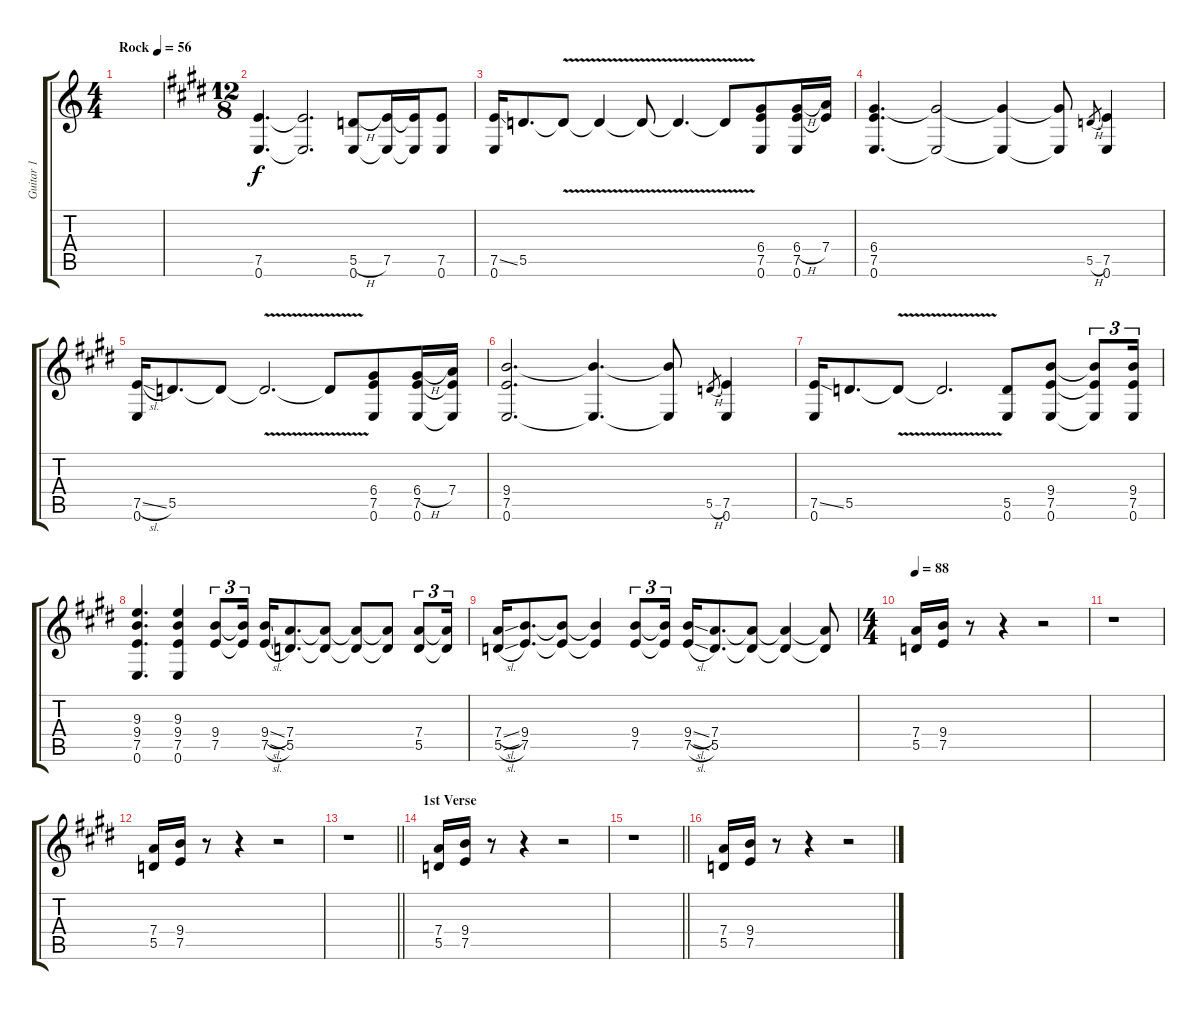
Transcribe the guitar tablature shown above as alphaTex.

\track ("Guitar 1" "Guitar 1") {instrument overdrivenguitar}
\staff {score tabs}
\tuning (E4 B3 G3 D3 A2 E2) {hide}
\ts (4 4)
\tempo (56 "Rock")
\clef g2
\ks c
|
\ts (12 8)
\ks e
(7.5 0.6).4{d} (7.5{t} 0.6{t}).2{d} (5.5{h} 0.6).8 (7.5 0.6{t}).16 (7.5{t} 0.6{t}).16 (7.5 0.6).8 |
(7.5{ss} 0.6).16 5.5.8{d} 5.5{v t}.8 5.5{v t}.4 5.5{v t}.8 5.5{v t}.4{d} 5.5{v t}.8{beam merge} (6.4 7.5 0.6).8{beam merge} (6.4{h} 7.5 0.6).16 (7.4 7.5{t}).16 |
(6.4 7.5 0.6).4{d} (6.4{t} 0.6{t}).2 (6.4{t} 0.6{t}).4 (6.4{t} 0.6{t}).8 5.5{h}.8{gr} (7.5 0.6).4 |
(7.5{sl} 0.6).16 5.5.8{d} 5.5{t}.8 5.5{v t}.2{d} 5.5{t}.8{beam merge} (6.4 7.5 0.6).8{beam merge} (6.4{h} 7.5 0.6).16 (7.4 7.5{t} 0.6{t}).16 |
(9.4 7.5 0.6).2{d} (9.4{t} 0.6{t}).4{d} (9.4{t} 0.6{t}).8 5.5{h}.8{gr} (7.5 0.6).4 |
(7.5{ss} 0.6).16 5.5.8{d} 5.5{v t}.8 5.5{v t}.2{d} (5.5 0.6).8 (9.4 7.5 0.6).8 (9.4{t} 7.5{t} 0.6{t}).8{tu (3 2)} (9.4 7.5 0.6).16{tu (3 2)} |
(9.3 9.4 7.5 0.6).4{d} (9.3 9.4 7.5 0.6).4 (9.4 7.5).8{tu (3 2)} (9.4{t} 7.5{t}).16{tu (3 2)} (9.4{sl} 7.5{sl}).16 (7.4 5.5).8{d} (7.4{t} 5.5{t}).8 (7.4{t} 5.5{t}).8 (7.4{t} 5.5{t}).8 (7.4 5.5).8{tu (3 2)} (7.4{t} 5.5{t}).16{tu (3 2)} |
(7.4{sl} 5.5{sl}).16 (9.4 7.5).8{d} (9.4{t} 7.5{t}).8 (9.4{t} 7.5{t}).4 (9.4 7.5).8{tu (3 2)} (9.4{t} 7.5{t}).16{tu (3 2)} (9.4{sl} 7.5{sl}).16 (7.4 5.5).8{d} (7.4{t} 5.5{t}).8 (7.4{t} 5.5{t}).4 (7.4{t} 5.5{t}).8 |
\ts (4 4)
\tempo 88
(7.4 5.5).16 (9.4 7.5).16 r.8 r.4 r.2 |
r.1 |
(7.4 5.5).16 (9.4 7.5).16 r.8 r.4 r.2 |
\barLineRight lightlight
r.1 |
\section ("" "1st Verse")
(7.4 5.5).16 (9.4 7.5).16 r.8 r.4 r.2 |
\barLineRight lightlight
r.1 |
(7.4 5.5).16 (9.4 7.5).16 r.8 r.4 r.2
